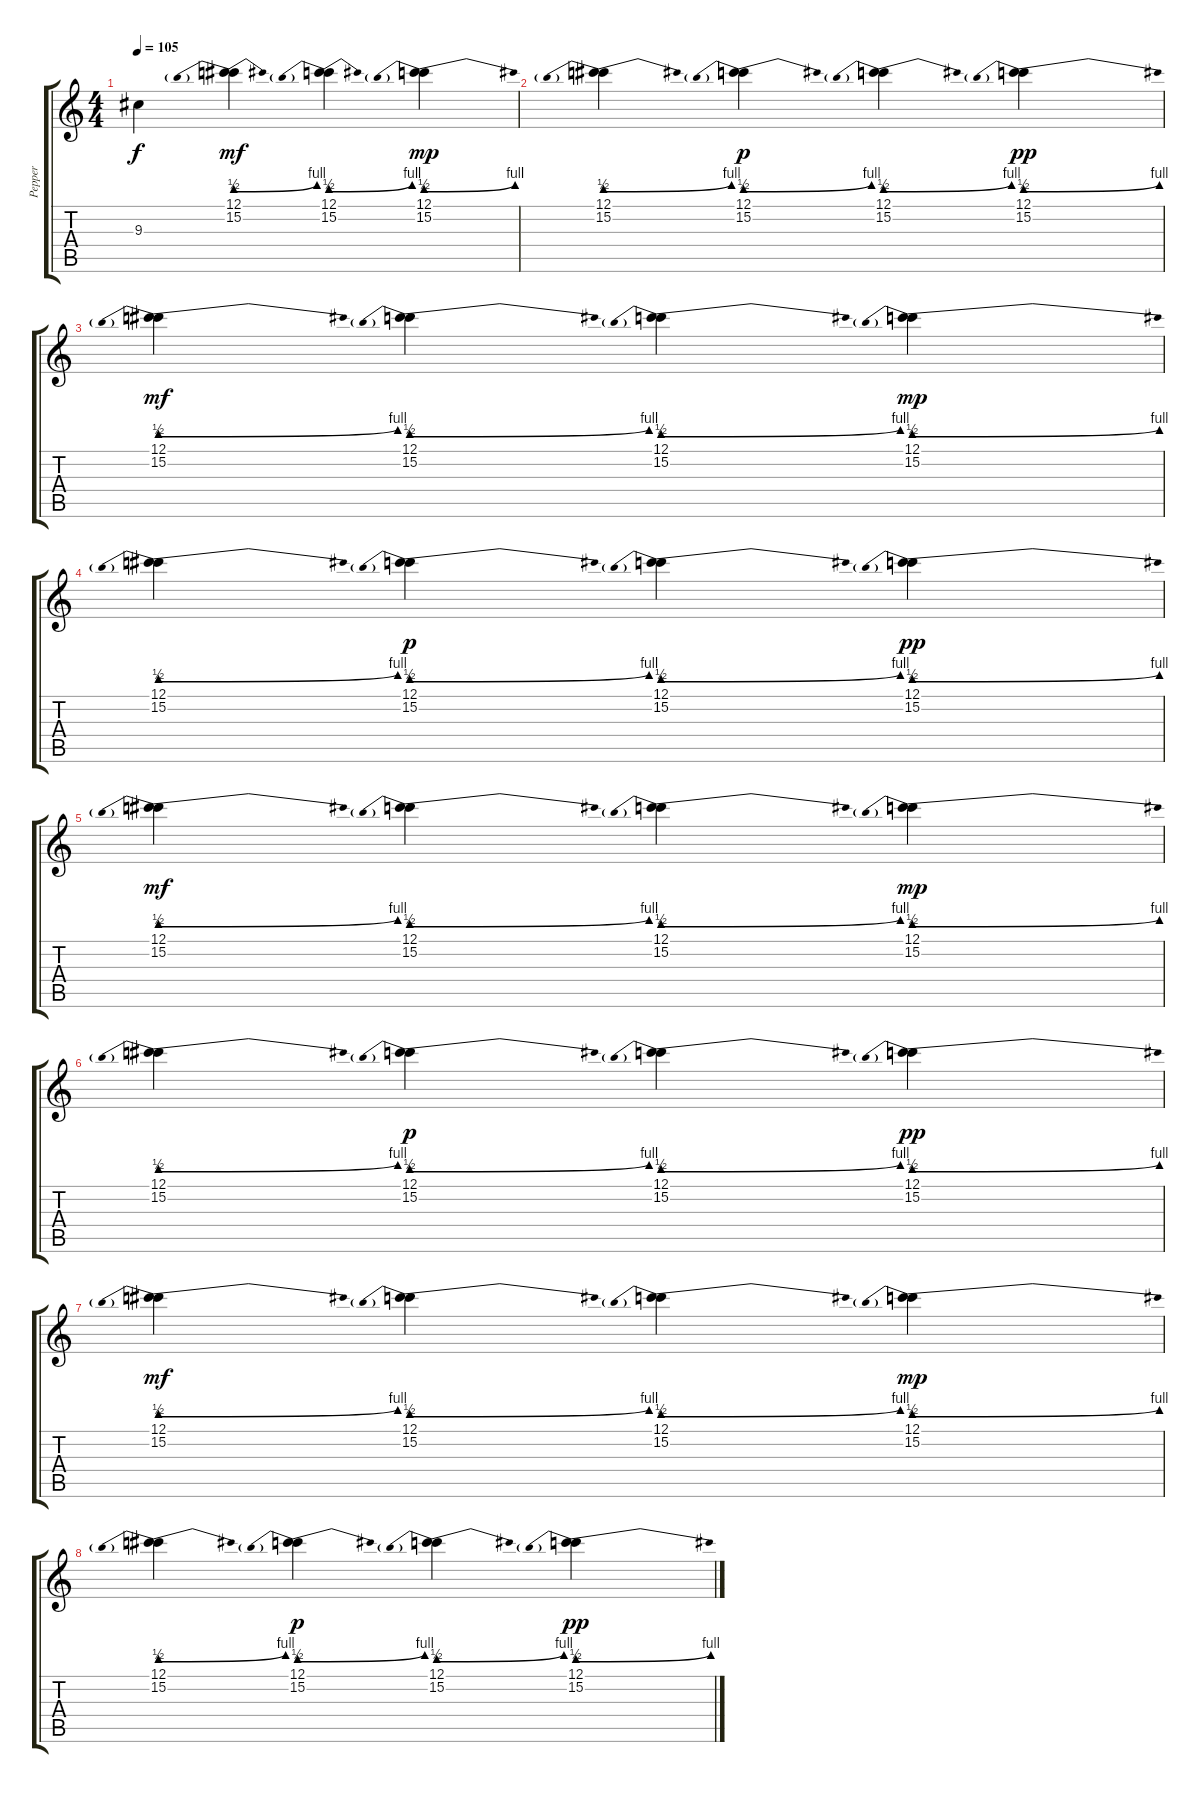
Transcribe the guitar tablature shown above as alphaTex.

\track ("Pepper" "Pepper") {instrument distortionguitar}
\staff {score tabs}
\tuning (Db4 Ab3 E3 B2 Gb2 Db2) {hide}
\ts (4 4)
\tempo 105
\clef g2
\ks c
9.3.4{dy f} (12.1 15.2{be (prebendbend 0 2 60 4)}).4{dy mf} (12.1 15.2{be (prebendbend 0 2 60 4)}).4 (12.1 15.2{be (prebendbend 0 2 60 4)}).4{dy mp} |
(12.1 15.2{be (prebendbend 0 2 60 4)}).4 (12.1 15.2{be (prebendbend 0 2 60 4)}).4{dy p} (12.1 15.2{be (prebendbend 0 2 60 4)}).4 (12.1 15.2{be (prebendbend 0 2 60 4)}).4{dy pp} |
(12.1 15.2{be (prebendbend 0 2 60 4)}).4{dy mf} (12.1 15.2{be (prebendbend 0 2 60 4)}).4 (12.1 15.2{be (prebendbend 0 2 60 4)}).4 (12.1 15.2{be (prebendbend 0 2 60 4)}).4{dy mp} |
(12.1 15.2{be (prebendbend 0 2 60 4)}).4 (12.1 15.2{be (prebendbend 0 2 60 4)}).4{dy p} (12.1 15.2{be (prebendbend 0 2 60 4)}).4 (12.1 15.2{be (prebendbend 0 2 60 4)}).4{dy pp} |
(12.1 15.2{be (prebendbend 0 2 60 4)}).4{dy mf} (12.1 15.2{be (prebendbend 0 2 60 4)}).4 (12.1 15.2{be (prebendbend 0 2 60 4)}).4 (12.1 15.2{be (prebendbend 0 2 60 4)}).4{dy mp} |
(12.1 15.2{be (prebendbend 0 2 60 4)}).4 (12.1 15.2{be (prebendbend 0 2 60 4)}).4{dy p} (12.1 15.2{be (prebendbend 0 2 60 4)}).4 (12.1 15.2{be (prebendbend 0 2 60 4)}).4{dy pp} |
(12.1 15.2{be (prebendbend 0 2 60 4)}).4{dy mf} (12.1 15.2{be (prebendbend 0 2 60 4)}).4 (12.1 15.2{be (prebendbend 0 2 60 4)}).4 (12.1 15.2{be (prebendbend 0 2 60 4)}).4{dy mp} |
(12.1 15.2{be (prebendbend 0 2 60 4)}).4 (12.1 15.2{be (prebendbend 0 2 60 4)}).4{dy p} (12.1 15.2{be (prebendbend 0 2 60 4)}).4 (12.1 15.2{be (prebendbend 0 2 60 4)}).4{dy pp}
